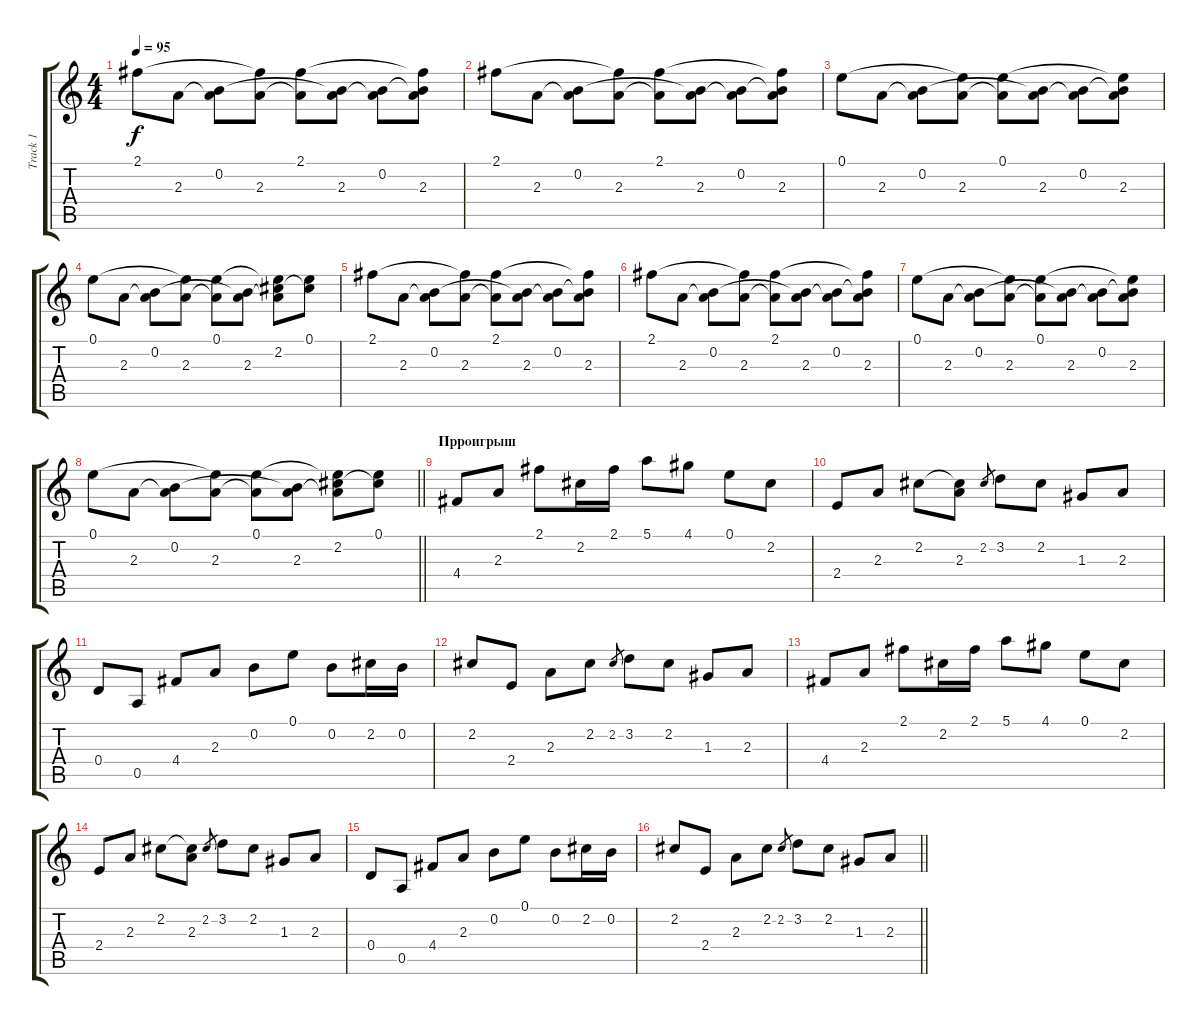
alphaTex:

\track ("Track 1" "Track 1") {instrument electricguitarclean}
\staff {score tabs}
\tuning (E4 B3 G3 D3 A2 E2) {hide}
\ts (4 4)
\tempo 95
\clef g2
\ks c
2.1.8{dy f} 2.3.8 (0.2 2.3{t}).8 (2.1{t} 2.3).8 (2.1 2.3{t}).8 (0.2{t} 2.3).8 (0.2 2.3{t}).8 (2.1{t} 0.2{t} 2.3).8 |
2.1.8 2.3.8 (0.2 2.3{t}).8 (2.1{t} 2.3).8 (2.1 2.3{t}).8 (0.2{t} 2.3).8 (0.2 2.3{t}).8 (2.1{t} 0.2{t} 2.3).8 |
0.1.8 2.3.8 (0.2 2.3{t}).8 (0.1{t} 2.3).8 (0.1 2.3{t}).8 (0.2{t} 2.3).8 (0.2 2.3{t}).8 (0.1{t} 0.2{t} 2.3).8 |
0.1.8 2.3.8 (0.2 2.3{t}).8 (0.1{t} 2.3).8 (0.1 2.3{t}).8 (0.2{t} 2.3).8 (0.1{t} 2.2 2.3{t}).8 (0.1 2.2{t}).8 |
2.1.8 2.3.8 (0.2 2.3{t}).8 (2.1{t} 2.3).8 (2.1 2.3{t}).8 (0.2{t} 2.3).8 (0.2 2.3{t}).8 (2.1{t} 0.2{t} 2.3).8 |
2.1.8 2.3.8 (0.2 2.3{t}).8 (2.1{t} 2.3).8 (2.1 2.3{t}).8 (0.2{t} 2.3).8 (0.2 2.3{t}).8 (2.1{t} 0.2{t} 2.3).8 |
0.1.8 2.3.8 (0.2 2.3{t}).8 (0.1{t} 2.3).8 (0.1 2.3{t}).8 (0.2{t} 2.3).8 (0.2 2.3{t}).8 (0.1{t} 0.2{t} 2.3).8 |
\barLineRight lightlight
0.1.8 2.3.8 (0.2 2.3{t}).8 (0.1{t} 2.3).8 (0.1 2.3{t}).8 (0.2{t} 2.3).8 (0.1{t} 2.2 2.3{t}).8 (0.1 2.2{t}).8 |
\section ("" "Прроигрыш")
4.4.8{volume 7 instrument electricguitarclean} 2.3.8 2.1.8 2.2.16 2.1.16 5.1.8 4.1.8 0.1.8 2.2.8 |
2.4.8 2.3.8 2.2.8 (2.2{t} 2.3).8 2.2.8{gr} 3.2.8 2.2.8 1.3.8 2.3.8 |
0.4.8 0.5.8 4.4.8 2.3.8 0.2.8 0.1.8 0.2.8 2.2.16 0.2.16 |
2.2.8 2.4.8 2.3.8 2.2.8 2.2.8{gr} 3.2.8 2.2.8 1.3.8 2.3.8 |
4.4.8 2.3.8 2.1.8 2.2.16 2.1.16 5.1.8 4.1.8 0.1.8 2.2.8 |
2.4.8 2.3.8 2.2.8 (2.2{t} 2.3).8 2.2.8{gr} 3.2.8 2.2.8 1.3.8 2.3.8 |
0.4.8 0.5.8 4.4.8 2.3.8 0.2.8 0.1.8 0.2.8 2.2.16 0.2.16 |
\barLineRight lightlight
2.2.8 2.4.8 2.3.8 2.2.8 2.2.8{gr} 3.2.8 2.2.8 1.3.8 2.3.8
